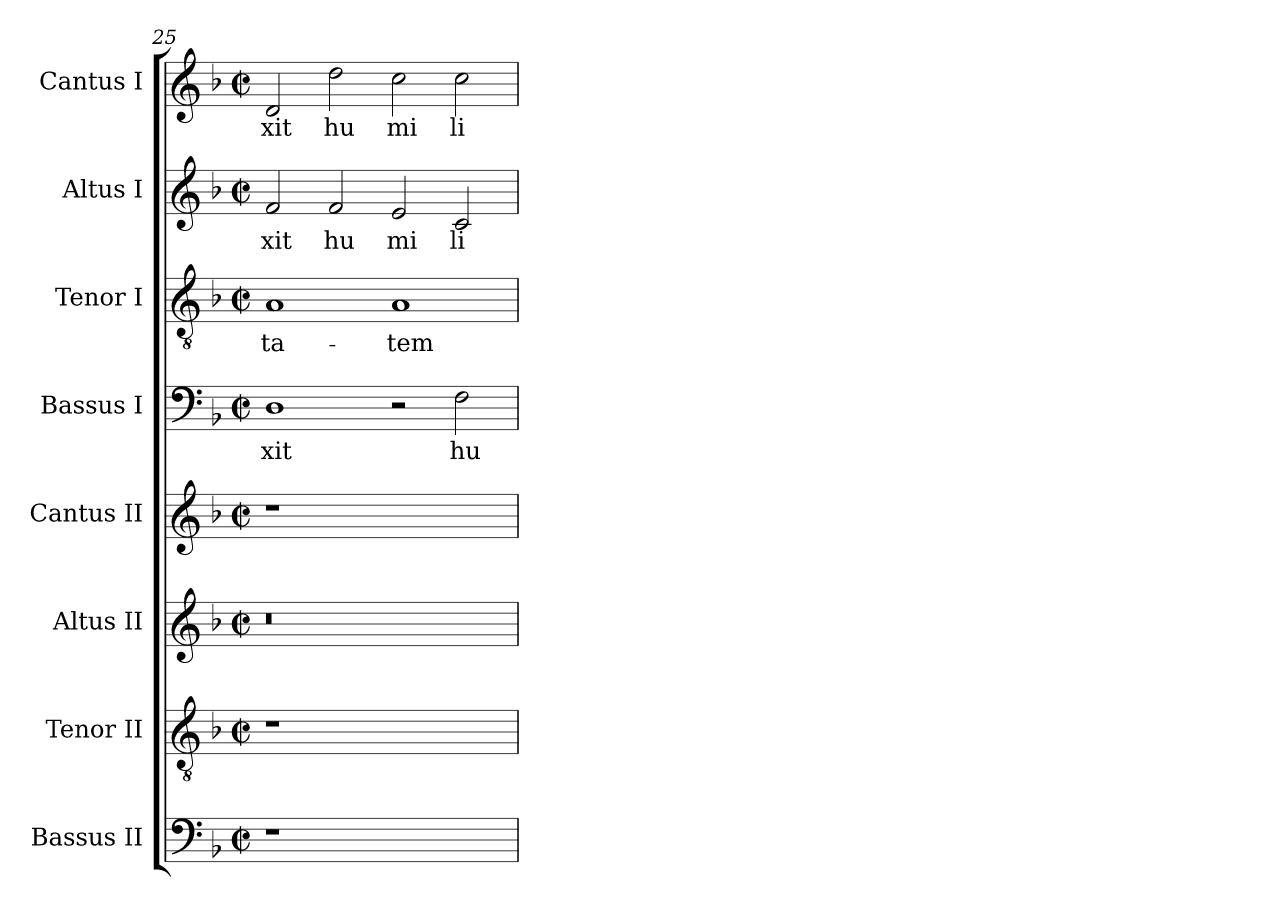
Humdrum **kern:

**kern	**kern	**kern	**kern	**kern	**text	**kern	**text	**kern	**text	**kern	**text
*part8	*part7	*part6	*part5	*part4	*part4	*part3	*part3	*part2	*part2	*part1	*part1
*staff8	*staff7	*staff6	*staff5	*staff4	*staff4	*staff3	*staff3	*staff2	*staff2	*staff1	*staff1
*I"Bassus II	*I"Tenor II	*I"Altus II	*I"Cantus II	*I"Bassus I	*	*I"Tenor I	*	*I"Altus I	*	*I"Cantus I	*
!!LO:PB:g=z
*clefF4	*clefGv2	*clefG2	*clefG2	*clefF4	*	*clefGv2	*	*clefG2	*	*clefG2	*
*k[b-]	*k[b-]	*k[b-]	*k[b-]	*k[b-]	*	*k[b-]	*	*k[b-]	*	*k[b-]	*
*F:	*F:	*F:	*F:	*F:	*	*F:	*	*F:	*	*F:	*
*M2/2	*M2/2	*M2/2	*M2/2	*M2/2	*	*M2/2	*	*M2/2	*	*M2/2	*
*met(c|)	*met(c|)	*met(c|)	*met(c|)	*met(c|)	*	*met(c|)	*	*met(c|)	*	*met(c|)	*
=25	=25	=25	=25	=25	=25	=25	=25	=25	=25	=25	=25
!	!	!	!	!	!LO:LY:b:cj	!	!LO:LY:b:cj	!	!LO:LY:b:cj	!	!LO:LY:b:cj
1r	1r	0r	1r	1D	-xit	1A	-ta-	2f/	xit	2d/	-xit
!	!	!	!	!	!	!	!	!	!LO:LY:b:cj	!	!LO:LY:b:cj
.	.	.	.	.	.	.	.	2f/	hu	2dd\	hu
!	!	!	!	!	!	!	!LO:LY:b:cj	!	!LO:LY:b:cj	!	!LO:LY:b:cj
1ryy	1ryy	.	1ryy	2r	.	1A	-tem	2e/	mi	2cc\	mi
!	!	!	!	!	!LO:LY:b:cj	!	!	!	!LO:LY:b:cj	!	!LO:LY:b:cj
.	.	.	.	2F\	hu-	.	.	2c/	li	2cc\	li
=	=	=	=	=	=	=	=	=	=	=	=
*-	*-	*-	*-	*-	*-	*-	*-	*-	*-	*-	*-
